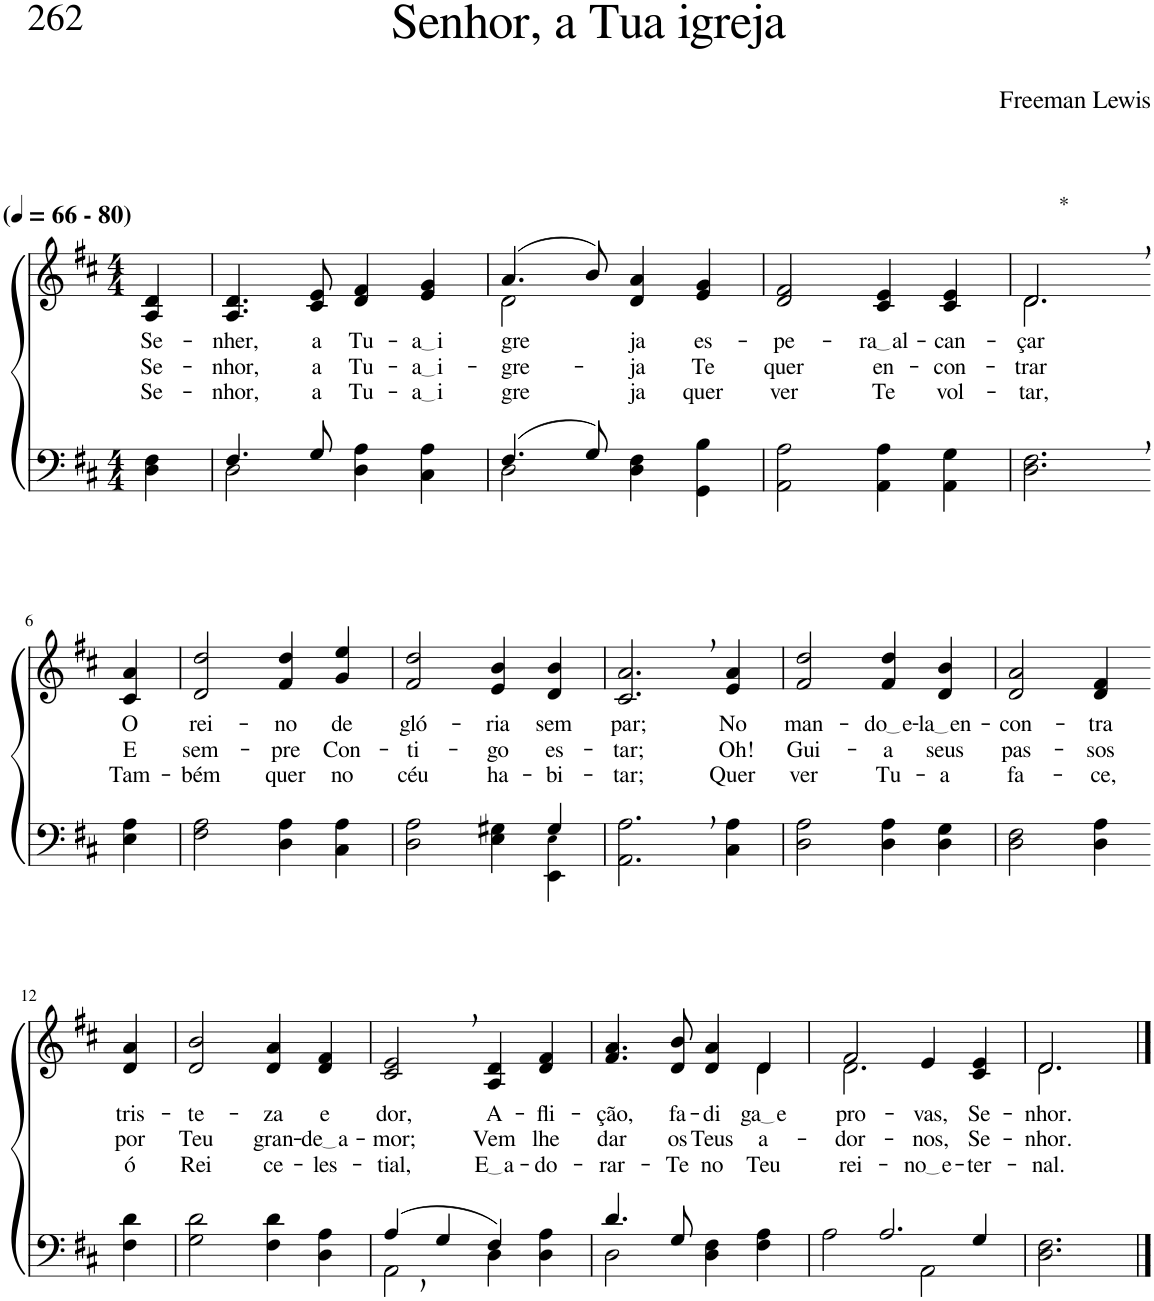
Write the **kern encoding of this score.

**kern	**kern	**text	**text	**text
*part2	*part1	*part1	*part1	*part1
*staff2	*staff1	*staff1	*staff1	*staff1
*I"Parte III e IV	*I"Parte I e II	*	*	*
*clefF4	*clefG2	*	*	*
*k[f#c#]	*k[f#c#]	*	*	*
*M4/4	*M4/4	*	*	*
*MM66	*MM66	*	*	*
=1	=1	=1	=1	=1
!	!LO:TX:a:B:t=(	!	!	!
!	!LO:TX:a:B:t=- 80)	!	!	!
!	!	!LO:LY:b	!LO:LY:b	!LO:LY:b
4D\ 4F#\	4A/ 4d/	Se-	Se-	Se-
=2	=2	=2	=2	=2
*^	*	*	*	*
!	!	!	!LO:LY:b	!LO:LY:b	!LO:LY:b
4.F#/	2D\	4.A/ 4.d/	-nher,	-nhor,	-nhor,
!	!	!	!LO:LY:b	!LO:LY:b	!LO:LY:b
8G/	.	8c#/ 8e/	a	a	a
!	!	!	!LO:LY:b	!LO:LY:b	!LO:LY:b
2ryy	4D\ 4A\	4d/ 4f#/	Tu-	Tu-	Tu-
!	!	!	!LO:LY:b	!LO:LY:b	!LO:LY:b
.	4C#\ 4A\	4e/ 4g/	a i	a i	a i
=3	=3	=3	=3	=3	=3
!	!	!	!	!LO:LY:b	!
*	*	*^	*	*	*
!	!	!	!	!LO:LY:b	!	!LO:LY:b
(4.F#/	2D\	(4.a/	2d\	gre-	.	gre-
8G/)	.	8b/)	.	.	.	.
!	!	!	!	!LO:LY:b	!LO:LY:b	!LO:LY:b
2ryy	4D\ 4F#\	4d/ 4a/	2ryy	ja	ja	ja
!	!	!	!	!LO:LY:b	!LO:LY:b	!LO:LY:b
.	4GG\ 4B\	4e/ 4g/	.	es-	Te	quer
*	*	*v	*v	*	*	*
=4	=4	=4	=4	=4	=4
!	!	!	!LO:LY:b	!LO:LY:b	!LO:LY:b
*v	*v	*	*	*	*
2AA\ 2A\	2d/ 2f#/	-pe-	quer	ver
!	!	!LO:LY:b	!LO:LY:b	!LO:LY:b
4AA\ 4A\	4c#/ 4e/	ra al	en-	Te
!	!	!LO:LY:b	!LO:LY:b	!LO:LY:b
4AA\ 4G\	4c#/ 4e/	-can-	-con-	vol-
=5	=5	=5	=5	=5
!	!LO:TX:a:t=*	!	!	!
!	!	!LO:LY:b	!LO:LY:b	!LO:LY:b
*	*^	*	*	*
2.D\, 2.F#\,	2.d,\	2.d/	-çar	-trar	-tar,
!!LO:LB:g=z
=6-	=6-	=6-	=6-	=6-	=6-
!	!	!	!LO:LY:b	!LO:LY:b	!LO:LY:b
*	*v	*v	*	*	*
4E\ 4A\	4c#/ 4a/	O	E	Tam-
=7	=7	=7	=7	=7
!	!	!LO:LY:b	!LO:LY:b	!LO:LY:b
2F#\ 2A\	2d/ 2dd/	rei-	sem-	-bém
!	!	!LO:LY:b	!LO:LY:b	!LO:LY:b
4D\ 4A\	4f#/ 4dd/	-no	-pre	quer
!	!	!LO:LY:b	!LO:LY:b	!LO:LY:b
4C#\ 4A\	4g/ 4ee/	de	Con-	no
=8	=8	=8	=8	=8
*^	*	*	*	*
!	!	!	!LO:LY:b	!LO:LY:b	!LO:LY:b
2D\ 2A\	2.ryy	2f#/ 2dd/	gló-	-ti-	céu
!	!	!	!LO:LY:b	!LO:LY:b	!LO:LY:b
4E\ 4G#X\	.	4e/ 4b/	-ria	-go	ha-
!	!	!	!LO:LY:b	!LO:LY:b	!LO:LY:b
4G#/	4EE\ 4E!\	4d/ 4b/	sem	es-	-bi-
=9	=9	=9	=9	=9	=9
!	!	!	!LO:LY:b	!LO:LY:b	!LO:LY:b
*v	*v	*	*	*	*
2.AA\, 2.A\,	2.c#/, 2.a/,	par;	-tar;	-tar;
!	!	!LO:LY:b	!LO:LY:b	!LO:LY:b
4C#\ 4A\	4e/ 4a/	No	Oh!	Quer
=10	=10	=10	=10	=10
!	!	!LO:LY:b	!LO:LY:b	!LO:LY:b
2D\ 2A\	2f#/ 2dd/	man-	Gui-	ver
!	!	!LO:LY:b	!LO:LY:b	!LO:LY:b
4D\ 4A\	4f#/ 4dd/	do e	-a	Tu-
!	!	!LO:LY:b	!LO:LY:b	!LO:LY:b
4D\ 4G\	4d/ 4b/	la en	seus	-a
=11	=11	=11	=11	=11
!	!	!LO:LY:b	!LO:LY:b	!LO:LY:b
2D\ 2F#\	2d/ 2a/	-con-	pas-	fa-
!	!	!LO:LY:b	!LO:LY:b	!LO:LY:b
4D\ 4A\	4d/ 4f#/	-tra	-sos	-ce,
!!LO:LB:g=z
=12-	=12-	=12-	=12-	=12-
!	!	!LO:LY:b	!LO:LY:b	!LO:LY:b
4F#\ 4d\	4d/ 4a/	tris-	por	ó
=13	=13	=13	=13	=13
!	!	!LO:LY:b	!LO:LY:b	!LO:LY:b
2G\ 2d\	2d/ 2b/	-te-	Teu	Rei
!	!	!LO:LY:b	!LO:LY:b	!LO:LY:b
4F#\ 4d\	4d/ 4a/	-za	gran-	ce-
!	!	!LO:LY:b	!LO:LY:b	!LO:LY:b
4D\ 4A\	4d/ 4f#/	e	de a	-les-
=14	=14	=14	=14	=14
*^	*	*	*	*
!	!	!	!LO:LY:b	!LO:LY:b	!LO:LY:b
(4A,/	2AA\	2c#/, 2e/,	dor,	-mor;	-tial,
4G/	.	.	.	.	.
!	!	!	!LO:LY:b	!LO:LY:b	!LO:LY:b
4F#/)	4D\	4A/ 4d/	A-	Vem	E a
!	!	!	!LO:LY:b	!LO:LY:b	!LO:LY:b
4ryy	4D\ 4A\	4d/ 4f#/	-fli-	lhe	-do-
=15	=15	=15	=15	=15	=15
!	!	!	!LO:LY:b	!LO:LY:b	!LO:LY:b
*	*	*^	*	*	*
4.d/	2D\	4.f#/ 4.a/	2.ryy	-ção,	dar	-rar-
!	!	!	!	!LO:LY:b	!LO:LY:b	!LO:LY:b
8G/	.	8d/ 8b/	.	fa-	os	-Te
!	!	!	!	!LO:LY:b	!LO:LY:b	!LO:LY:b
2ryy	4D\ 4F#\	4d/ 4a/	.	-di-	Teus	no
!	!	!	!	!LO:LY:b	!LO:LY:b	!LO:LY:b
.	4F#\ 4A\	4d/	4d\	ga e	a-	Teu
=16	=16	=16	=16	=16	=16	=16
!	!	!	!	!LO:LY:b	!LO:LY:b	!LO:LY:b
2.A/	2A\	2f#/	2.d\	pro-	-dor-	rei-
!	!	!	!	!LO:LY:b	!LO:LY:b	!LO:LY:b
.	2AA\	4e/	.	-vas,	-nos,	no e
!	!	!	!	!LO:LY:b	!LO:LY:b	!LO:LY:b
4G/	.	4c#/ 4e/	4ryy	Se-	Se-	-ter-
*v	*v	*	*	*	*	*
=17	=17	=17	=17	=17	=17
!	!	!	!LO:LY:b	!LO:LY:b	!LO:LY:b
2.D\ 2.F#\	2.d\	2.d/	-nhor.	-nhor.	-nal.
*	*v	*v	*	*	*
==	==	==	==	==
*-	*-	*-	*-	*-
